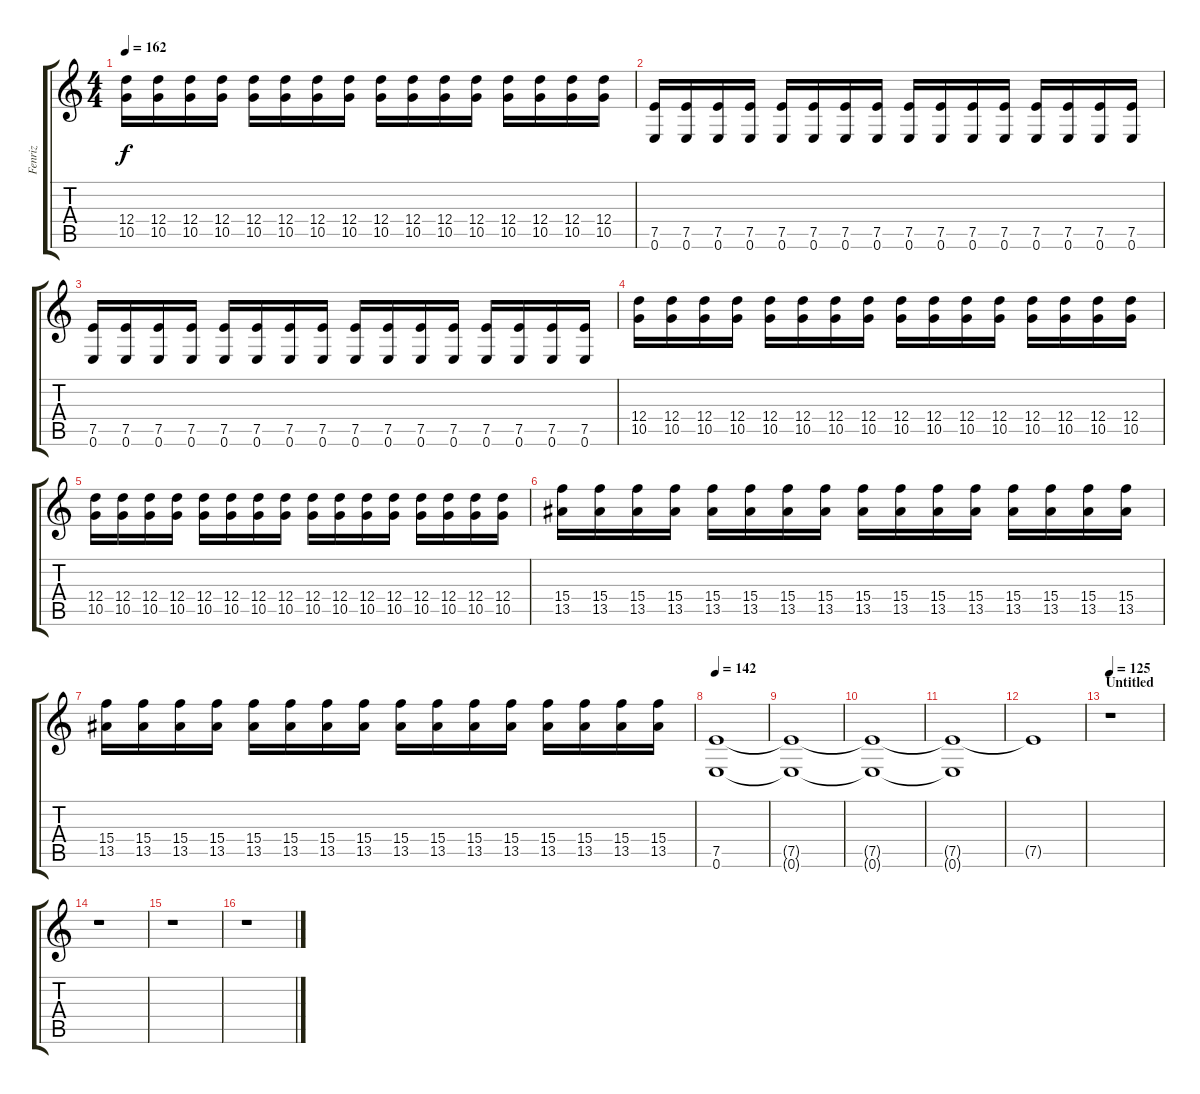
\track ("Fenriz" "Fenriz") {instrument distortionguitar}
\staff {score tabs}
\tuning (E4 B3 G3 D3 A2 E2) {hide}
\ts (4 4)
\tempo 162
\clef g2
\ks c
(12.4 10.5).16{dy f} (12.4 10.5).16 (12.4 10.5).16 (12.4 10.5).16 (12.4 10.5).16 (12.4 10.5).16 (12.4 10.5).16 (12.4 10.5).16 (12.4 10.5).16 (12.4 10.5).16 (12.4 10.5).16 (12.4 10.5).16 (12.4 10.5).16 (12.4 10.5).16 (12.4 10.5).16 (12.4 10.5).16 |
(7.5 0.6).16 (7.5 0.6).16 (7.5 0.6).16 (7.5 0.6).16 (7.5 0.6).16 (7.5 0.6).16 (7.5 0.6).16 (7.5 0.6).16 (7.5 0.6).16 (7.5 0.6).16 (7.5 0.6).16 (7.5 0.6).16 (7.5 0.6).16 (7.5 0.6).16 (7.5 0.6).16 (7.5 0.6).16 |
(7.5 0.6).16 (7.5 0.6).16 (7.5 0.6).16 (7.5 0.6).16 (7.5 0.6).16 (7.5 0.6).16 (7.5 0.6).16 (7.5 0.6).16 (7.5 0.6).16 (7.5 0.6).16 (7.5 0.6).16 (7.5 0.6).16 (7.5 0.6).16 (7.5 0.6).16 (7.5 0.6).16 (7.5 0.6).16 |
(12.4 10.5).16 (12.4 10.5).16 (12.4 10.5).16 (12.4 10.5).16 (12.4 10.5).16 (12.4 10.5).16 (12.4 10.5).16 (12.4 10.5).16 (12.4 10.5).16 (12.4 10.5).16 (12.4 10.5).16 (12.4 10.5).16 (12.4 10.5).16 (12.4 10.5).16 (12.4 10.5).16 (12.4 10.5).16 |
(12.4 10.5).16 (12.4 10.5).16 (12.4 10.5).16 (12.4 10.5).16 (12.4 10.5).16 (12.4 10.5).16 (12.4 10.5).16 (12.4 10.5).16 (12.4 10.5).16 (12.4 10.5).16 (12.4 10.5).16 (12.4 10.5).16 (12.4 10.5).16 (12.4 10.5).16 (12.4 10.5).16 (12.4 10.5).16 |
(15.4 13.5).16 (15.4 13.5).16 (15.4 13.5).16 (15.4 13.5).16 (15.4 13.5).16 (15.4 13.5).16 (15.4 13.5).16 (15.4 13.5).16 (15.4 13.5).16 (15.4 13.5).16 (15.4 13.5).16 (15.4 13.5).16 (15.4 13.5).16 (15.4 13.5).16 (15.4 13.5).16 (15.4 13.5).16 |
(15.4 13.5).16 (15.4 13.5).16 (15.4 13.5).16 (15.4 13.5).16 (15.4 13.5).16 (15.4 13.5).16 (15.4 13.5).16 (15.4 13.5).16 (15.4 13.5).16 (15.4 13.5).16 (15.4 13.5).16 (15.4 13.5).16 (15.4 13.5).16 (15.4 13.5).16 (15.4 13.5).16 (15.4 13.5).16 |
\tempo 142
(7.5 0.6).1 |
(7.5{t} 0.6{t}).1 |
(7.5{t} 0.6{t}).1 |
(7.5{t} 0.6{t}).1 |
7.5{t}.1 |
\section ("" "Untitled")
\tempo 125
r.1 |
r.1 |
r.1 |
r.1
